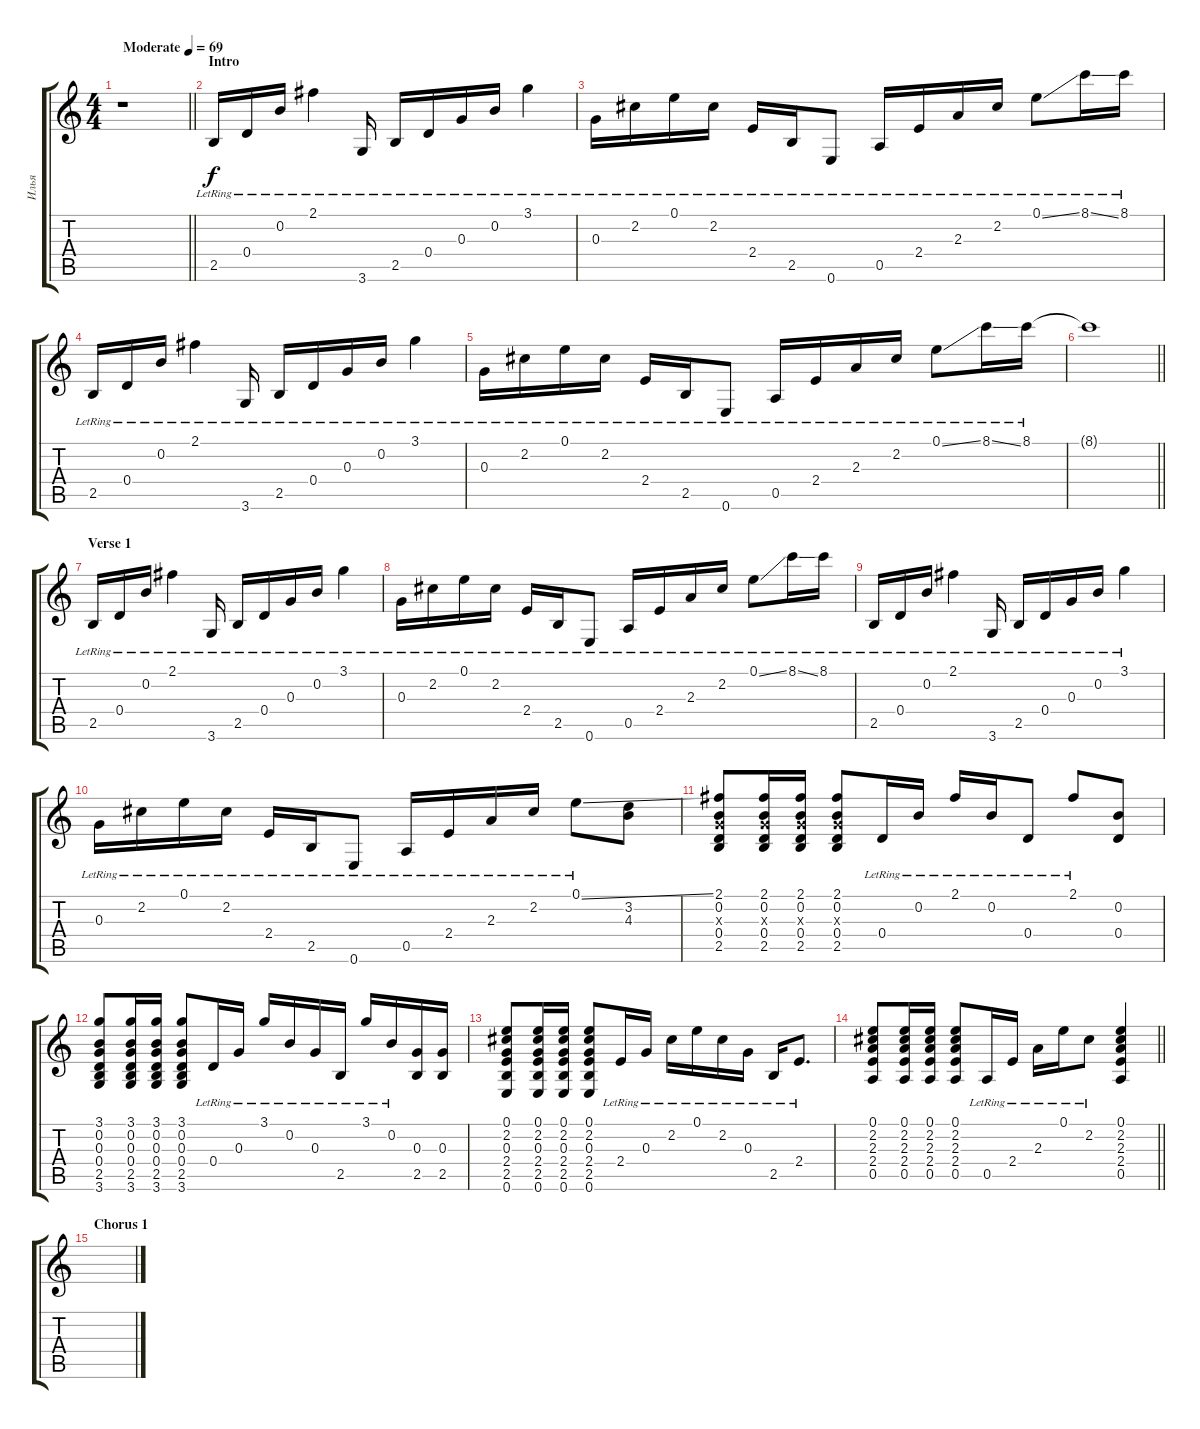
\track ("Илья" "Илья") {instrument acousticguitarsteel}
\staff {score tabs}
\tuning (E4 B3 G3 D3 A2 E2) {hide}
\ts (4 4)
\tempo (69 "Moderate")
\clef g2
\barLineRight lightlight
\ks c
r.1{dy f instrument acousticguitarsteel} |
\section ("" "Intro")
2.5{lr}.16 0.4{lr}.16 0.2{lr}.16 2.1{lr}.4 3.6{lr}.16 2.5{lr}.16 0.4{lr}.16 0.3{lr}.16 0.2{lr}.16 3.1{lr}.4 |
0.3{lr}.16 2.2{lr}.16 0.1{lr}.16 2.2{lr}.16 2.4{lr}.16 2.5{lr}.16 0.6{lr}.8 0.5{lr}.16 2.4{lr}.16 2.3{lr}.16 2.2{lr}.16 0.1{ss lr}.8 8.1{ss lr}.16 8.1{lr}.16 |
2.5{lr}.16 0.4{lr}.16 0.2{lr}.16 2.1{lr}.4 3.6{lr}.16 2.5{lr}.16 0.4{lr}.16 0.3{lr}.16 0.2{lr}.16 3.1{lr}.4 |
0.3{lr}.16 2.2{lr}.16 0.1{lr}.16 2.2{lr}.16 2.4{lr}.16 2.5{lr}.16 0.6{lr}.8 0.5{lr}.16 2.4{lr}.16 2.3{lr}.16 2.2{lr}.16 0.1{ss lr}.8 8.1{ss lr}.16 8.1{lr}.16 |
\barLineRight lightlight
8.1{t}.1 |
\section ("" "Verse 1")
2.5{lr}.16 0.4{lr}.16 0.2{lr}.16 2.1{lr}.4 3.6{lr}.16 2.5{lr}.16 0.4{lr}.16 0.3{lr}.16 0.2{lr}.16 3.1{lr}.4 |
0.3{lr}.16 2.2{lr}.16 0.1{lr}.16 2.2{lr}.16 2.4{lr}.16 2.5{lr}.16 0.6{lr}.8 0.5{lr}.16 2.4{lr}.16 2.3{lr}.16 2.2{lr}.16 0.1{ss lr}.8 8.1{ss lr}.16 8.1{lr}.16 |
2.5{lr}.16 0.4{lr}.16 0.2{lr}.16 2.1{lr}.4 3.6{lr}.16 2.5{lr}.16 0.4{lr}.16 0.3{lr}.16 0.2{lr}.16 3.1{lr}.4 |
0.3{lr}.16 2.2{lr}.16 0.1{lr}.16 2.2{lr}.16 2.4{lr}.16 2.5{lr}.16 0.6{lr}.8 0.5{lr}.16 2.4{lr}.16 2.3{lr}.16 2.2{lr}.16 0.1{ss lr}.8 (3.2 4.3).8 |
(2.1 0.2 0.3{x} 0.4 2.5).8 (2.1 0.2 0.3{x} 0.4 2.5).16 (2.1 0.2 0.3{x} 0.4 2.5).16 (2.1 0.2 0.3{x} 0.4 2.5).8 0.4{lr}.16 0.2{lr}.16 2.1{lr}.16 0.2{lr}.16 0.4{lr}.8 2.1{lr}.8 (0.2 0.4).8 |
(3.1 0.2 0.3 0.4 2.5 3.6).8 (3.1 0.2 0.3 0.4 2.5 3.6).16 (3.1 0.2 0.3 0.4 2.5 3.6).16 (3.1 0.2 0.3 0.4 2.5 3.6).8 0.4{lr}.16 0.3{lr}.16 3.1{lr}.16 0.2{lr}.16 0.3{lr}.16 2.5{lr}.16 3.1{lr}.16 0.2{lr}.16 (0.3 2.5).16 (0.3 2.5).16 |
(0.1 2.2 0.3 2.4 2.5 0.6).8 (0.1 2.2 0.3 2.4 2.5 0.6).16 (0.1 2.2 0.3 2.4 2.5 0.6).16 (0.1 2.2 0.3 2.4 2.5 0.6).8 2.4{lr}.16 0.3{lr}.16 2.2{lr}.16 0.1{lr}.16 2.2{lr}.16 0.3{lr}.16 2.5{lr}.16 2.4{lr}.8{d} |
\barLineRight lightlight
(0.1 2.2 2.3 2.4 0.5).8 (0.1 2.2 2.3 2.4 0.5).16 (0.1 2.2 2.3 2.4 0.5).16 (0.1 2.2 2.3 2.4 0.5).8 0.5{lr}.16 2.4{lr}.16 2.3{lr}.16 0.1{lr}.16 2.2{lr}.8 (0.1 2.2 2.3 2.4 0.5).4 |
\section ("" "Chorus 1")
